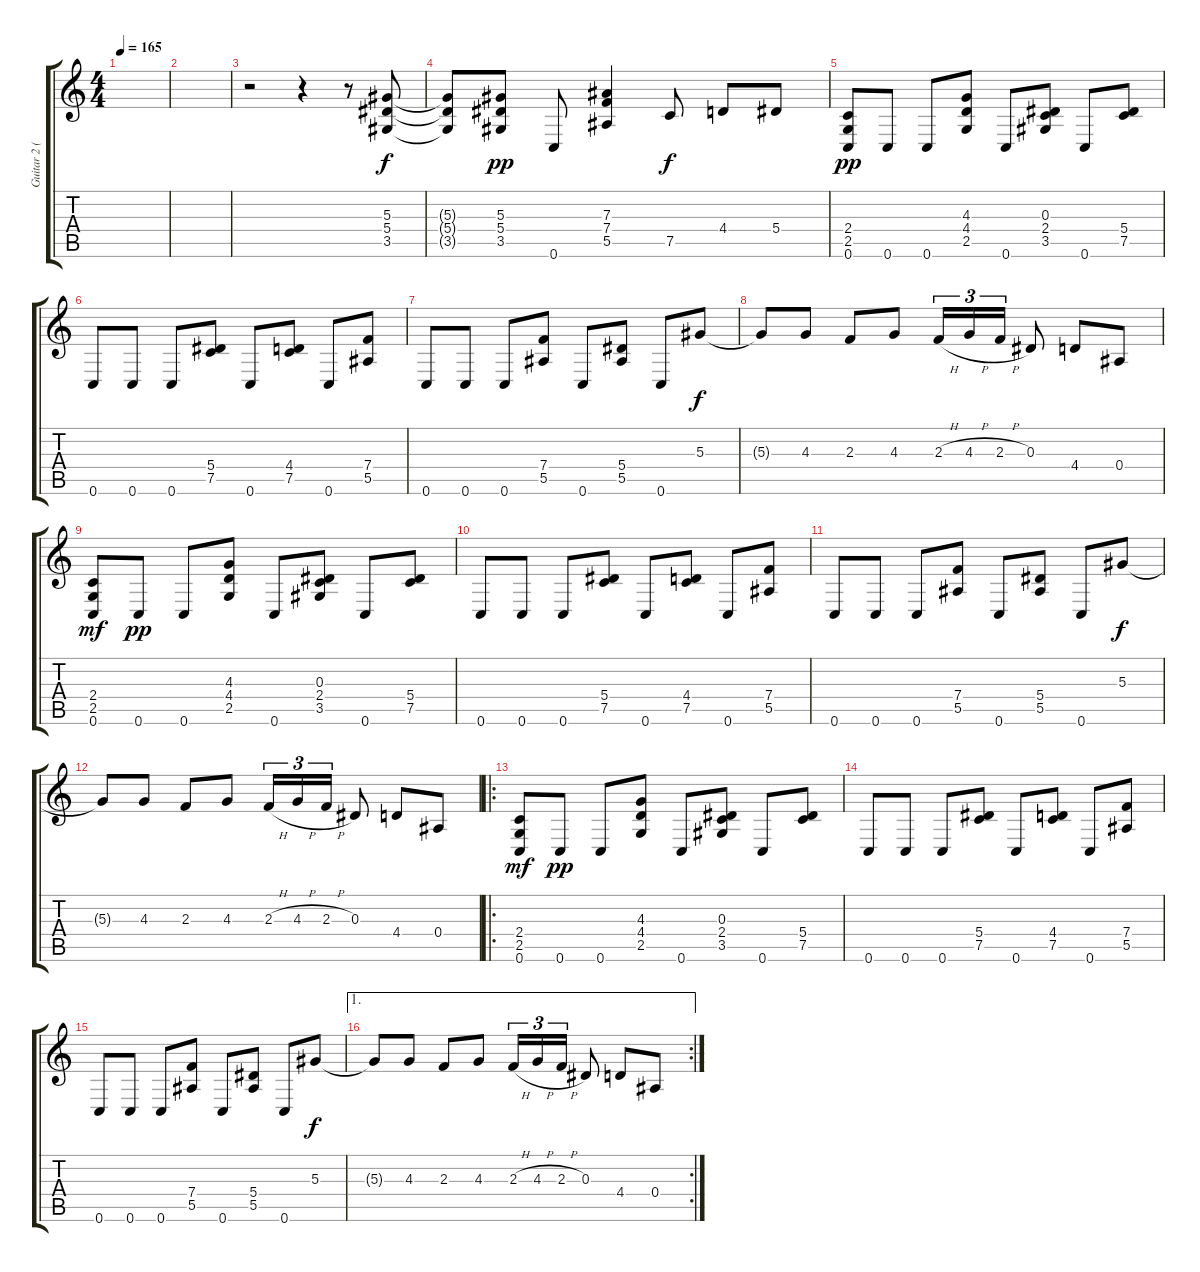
\track ("Guitar 2 (Lead)" "Guitar 2 (") {instrument distortionguitar}
\staff {score tabs}
\tuning (C4 G3 Eb3 Bb2 F2 C2) {hide}
\ts (4 4)
\tempo 165
\clef g2
\ks c
|
|
r.2 r.4 r.8 (5.3 5.4 3.5).8 |
(5.3{t} 5.4{t} 3.5{t}).8{dy f} (5.3 5.4 3.5).8{dy pp} 0.6.8 (7.3 7.4 5.5).4 7.5.8{dy f} 4.4.8 5.4.8 |
(2.4 2.5 0.6).8{dy pp} 0.6.8 0.6.8 (4.3 4.4 2.5).8 0.6.8 (0.3 2.4 3.5).8 0.6.8 (5.4 7.5).8 |
0.6.8 0.6.8 0.6.8 (5.4 7.5).8 0.6.8 (4.4 7.5).8 0.6.8 (7.4 5.5).8 |
0.6.8 0.6.8 0.6.8 (7.4 5.5).8 0.6.8 (5.4 5.5).8 0.6.8 5.3.8{dy f} |
5.3{t}.8 4.3.8 2.3.8 4.3.8 2.3{h}.16{tu (3 2)} 4.3{h}.16{tu (3 2)} 2.3{h}.16{tu (3 2)} 0.3.8 4.4.8 0.4.8 |
(2.4 2.5 0.6).8{dy mf} 0.6.8{dy pp} 0.6.8 (4.3 4.4 2.5).8 0.6.8 (0.3 2.4 3.5).8 0.6.8 (5.4 7.5).8 |
0.6.8 0.6.8 0.6.8 (5.4 7.5).8 0.6.8 (4.4 7.5).8 0.6.8 (7.4 5.5).8 |
0.6.8 0.6.8 0.6.8 (7.4 5.5).8 0.6.8 (5.4 5.5).8 0.6.8 5.3.8{dy f} |
5.3{t}.8 4.3.8 2.3.8 4.3.8 2.3{h}.16{tu (3 2)} 4.3{h}.16{tu (3 2)} 2.3{h}.16{tu (3 2)} 0.3.8 4.4.8 0.4.8 |
\ro
(2.4 2.5 0.6).8{dy mf} 0.6.8{dy pp} 0.6.8 (4.3 4.4 2.5).8 0.6.8 (0.3 2.4 3.5).8 0.6.8 (5.4 7.5).8 |
0.6.8 0.6.8 0.6.8 (5.4 7.5).8 0.6.8 (4.4 7.5).8 0.6.8 (7.4 5.5).8 |
0.6.8 0.6.8 0.6.8 (7.4 5.5).8 0.6.8 (5.4 5.5).8 0.6.8 5.3.8{dy f} |
\ae 1
\rc 2
5.3{t}.8 4.3.8 2.3.8 4.3.8 2.3{h}.16{tu (3 2)} 4.3{h}.16{tu (3 2)} 2.3{h}.16{tu (3 2)} 0.3.8 4.4.8 0.4.8
